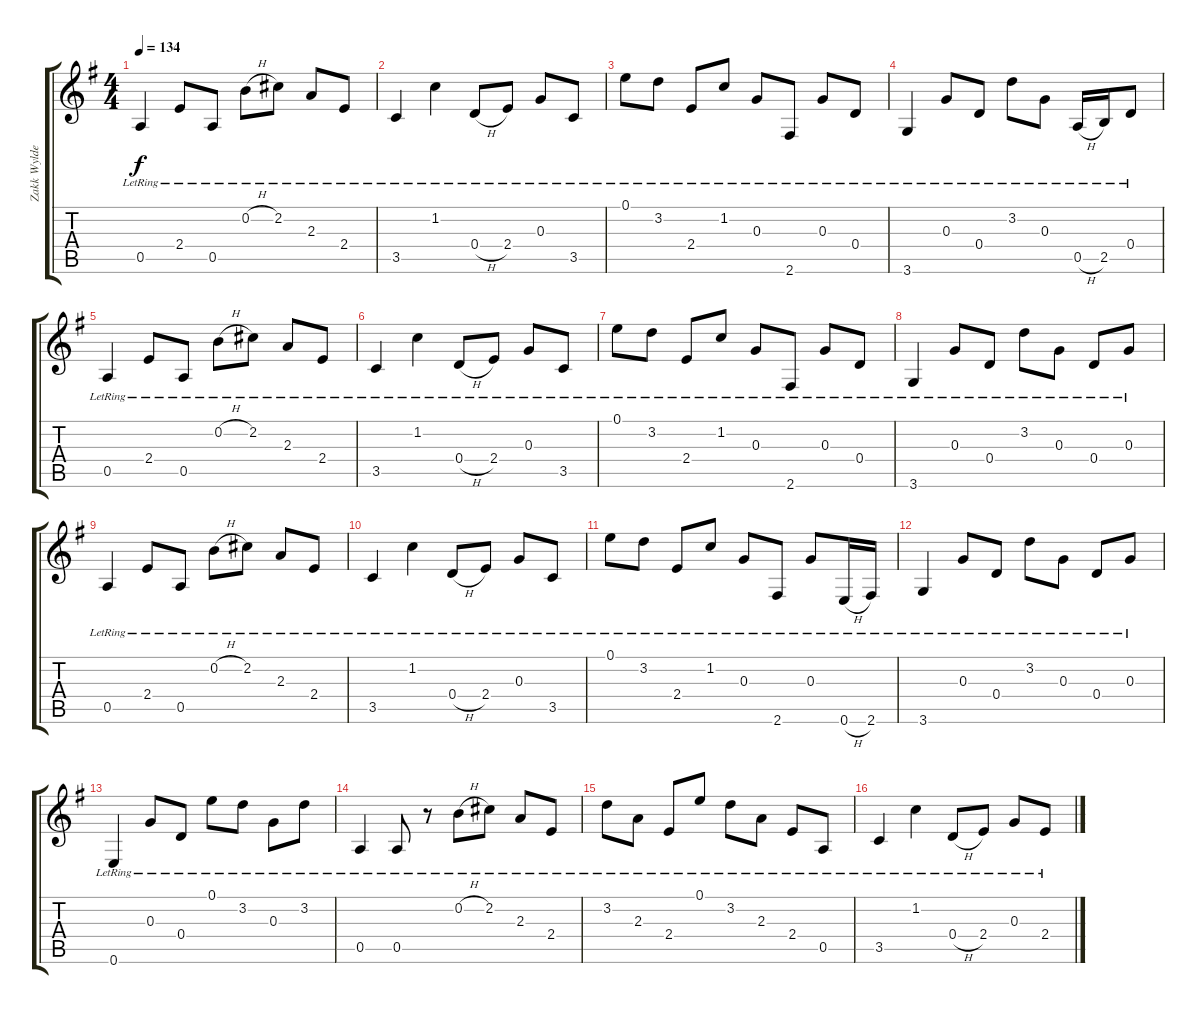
\track ("Zakk Wylde (Rythem)" "Zakk Wylde") {instrument acousticguitarsteel}
\staff {score tabs}
\tuning (E4 B3 G3 D3 A2 E2) {hide}
\ts (4 4)
\tempo 134
\clef g2
\ks g
0.5{lr}.4{dy f} 2.4{lr}.8 0.5{lr}.8 0.2{h lr}.8 2.2{lr}.8 2.3{lr}.8 2.4{lr}.8 |
3.5{lr}.4 1.2{lr}.4 0.4{h lr}.8 2.4{lr}.8 0.3{lr}.8 3.5{lr}.8 |
0.1{lr}.8 3.2{lr}.8 2.4{lr}.8 1.2{lr}.8 0.3{lr}.8 2.6{lr}.8 0.3{lr}.8 0.4{lr}.8 |
3.6{lr}.4 0.3{lr}.8 0.4{lr}.8 3.2{lr}.8 0.3{lr}.8 0.5{h lr}.16 2.5{lr}.16 0.4{lr}.8 |
0.5{lr}.4 2.4{lr}.8 0.5{lr}.8 0.2{h lr}.8 2.2{lr}.8 2.3{lr}.8 2.4{lr}.8 |
3.5{lr}.4 1.2{lr}.4 0.4{h lr}.8 2.4{lr}.8 0.3{lr}.8 3.5{lr}.8 |
0.1{lr}.8 3.2{lr}.8 2.4{lr}.8 1.2{lr}.8 0.3{lr}.8 2.6{lr}.8 0.3{lr}.8 0.4{lr}.8 |
3.6{lr}.4 0.3{lr}.8 0.4{lr}.8 3.2{lr}.8 0.3{lr}.8 0.4{lr}.8 0.3{lr}.8 |
0.5{lr}.4 2.4{lr}.8 0.5{lr}.8 0.2{h lr}.8 2.2{lr}.8 2.3{lr}.8 2.4{lr}.8 |
3.5{lr}.4 1.2{lr}.4 0.4{h lr}.8 2.4{lr}.8 0.3{lr}.8 3.5{lr}.8 |
0.1{lr}.8 3.2{lr}.8 2.4{lr}.8 1.2{lr}.8 0.3{lr}.8 2.6{lr}.8 0.3{lr}.8 0.6{h lr}.16 2.6{lr}.16 |
3.6{lr}.4 0.3{lr}.8 0.4{lr}.8 3.2{lr}.8 0.3{lr}.8 0.4{lr}.8 0.3{lr}.8 |
0.6{lr}.4 0.3{lr}.8 0.4{lr}.8 0.1{lr}.8 3.2{lr}.8 0.3{lr}.8 3.2{lr}.8 |
0.5{lr}.4 0.5{lr}.8 r.8 0.2{h lr}.8 2.2{lr}.8 2.3{lr}.8 2.4{lr}.8 |
3.2{lr}.8 2.3{lr}.8 2.4{lr}.8 0.1{lr}.8 3.2{lr}.8 2.3{lr}.8 2.4{lr}.8 0.5{lr}.8 |
3.5{lr}.4 1.2{lr}.4 0.4{h lr}.8 2.4{lr}.8 0.3{lr}.8 2.4{lr}.8
